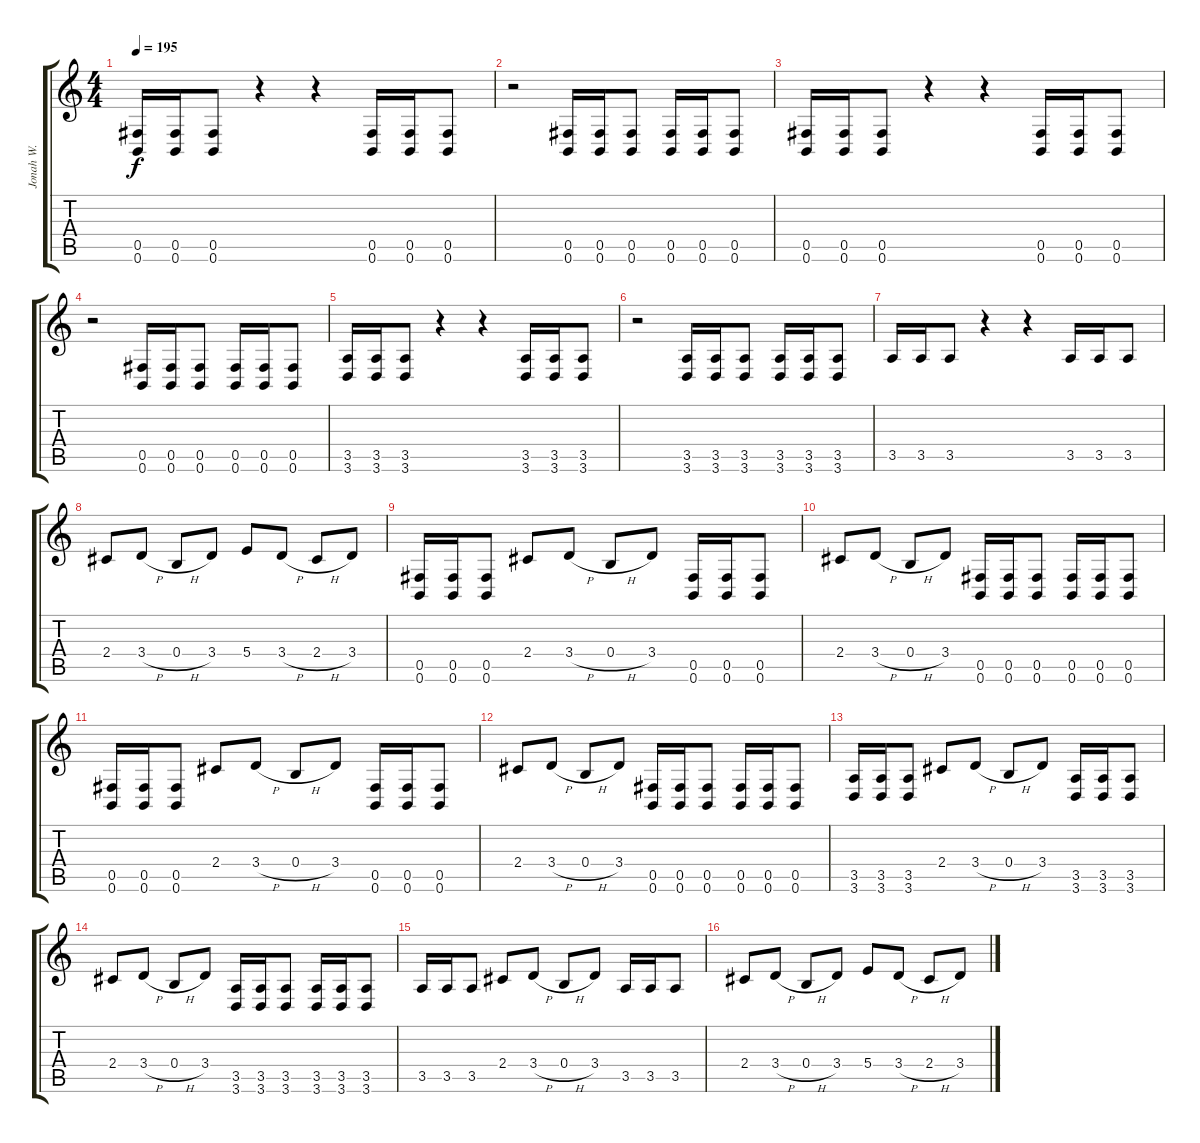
\track ("Jonah W." "Jonah W.") {instrument distortionguitar}
\staff {score tabs}
\tuning (Db4 Ab3 E3 B2 Gb2 B1) {hide}
\ts (4 4)
\tempo 195
\clef g2
\ks c
(0.5 0.6).16{dy f} (0.5 0.6).16 (0.5 0.6).8 r.4 r.4 (0.5 0.6).16 (0.5 0.6).16 (0.5 0.6).8 |
r.2 (0.5 0.6).16 (0.5 0.6).16 (0.5 0.6).8 (0.5 0.6).16 (0.5 0.6).16 (0.5 0.6).8 |
(0.5 0.6).16 (0.5 0.6).16 (0.5 0.6).8 r.4 r.4 (0.5 0.6).16 (0.5 0.6).16 (0.5 0.6).8 |
r.2 (0.5 0.6).16 (0.5 0.6).16 (0.5 0.6).8 (0.5 0.6).16 (0.5 0.6).16 (0.5 0.6).8 |
(3.5 3.6).16 (3.5 3.6).16 (3.5 3.6).8 r.4 r.4 (3.5 3.6).16 (3.5 3.6).16 (3.5 3.6).8 |
r.2 (3.5 3.6).16 (3.5 3.6).16 (3.5 3.6).8 (3.5 3.6).16 (3.5 3.6).16 (3.5 3.6).8 |
3.5.16 3.5.16 3.5.8 r.4 r.4 3.5.16 3.5.16 3.5.8 |
2.4.8 3.4{h}.8 0.4{h}.8 3.4.8 5.4.8 3.4{h}.8 2.4{h}.8 3.4.8 |
(0.5 0.6).16 (0.5 0.6).16 (0.5 0.6).8 2.4.8 3.4{h}.8 0.4{h}.8 3.4.8 (0.5 0.6).16 (0.5 0.6).16 (0.5 0.6).8 |
2.4.8 3.4{h}.8 0.4{h}.8 3.4.8 (0.5 0.6).16 (0.5 0.6).16 (0.5 0.6).8 (0.5 0.6).16 (0.5 0.6).16 (0.5 0.6).8 |
(0.5 0.6).16 (0.5 0.6).16 (0.5 0.6).8 2.4.8 3.4{h}.8 0.4{h}.8 3.4.8 (0.5 0.6).16 (0.5 0.6).16 (0.5 0.6).8 |
2.4.8 3.4{h}.8 0.4{h}.8 3.4.8 (0.5 0.6).16 (0.5 0.6).16 (0.5 0.6).8 (0.5 0.6).16 (0.5 0.6).16 (0.5 0.6).8 |
(3.5 3.6).16 (3.5 3.6).16 (3.5 3.6).8 2.4.8 3.4{h}.8 0.4{h}.8 3.4.8 (3.5 3.6).16 (3.5 3.6).16 (3.5 3.6).8 |
2.4.8 3.4{h}.8 0.4{h}.8 3.4.8 (3.5 3.6).16 (3.5 3.6).16 (3.5 3.6).8 (3.5 3.6).16 (3.5 3.6).16 (3.5 3.6).8 |
3.5.16 3.5.16 3.5.8 2.4.8 3.4{h}.8 0.4{h}.8 3.4.8 3.5.16 3.5.16 3.5.8 |
2.4.8 3.4{h}.8 0.4{h}.8 3.4.8 5.4.8 3.4{h}.8 2.4{h}.8 3.4.8
